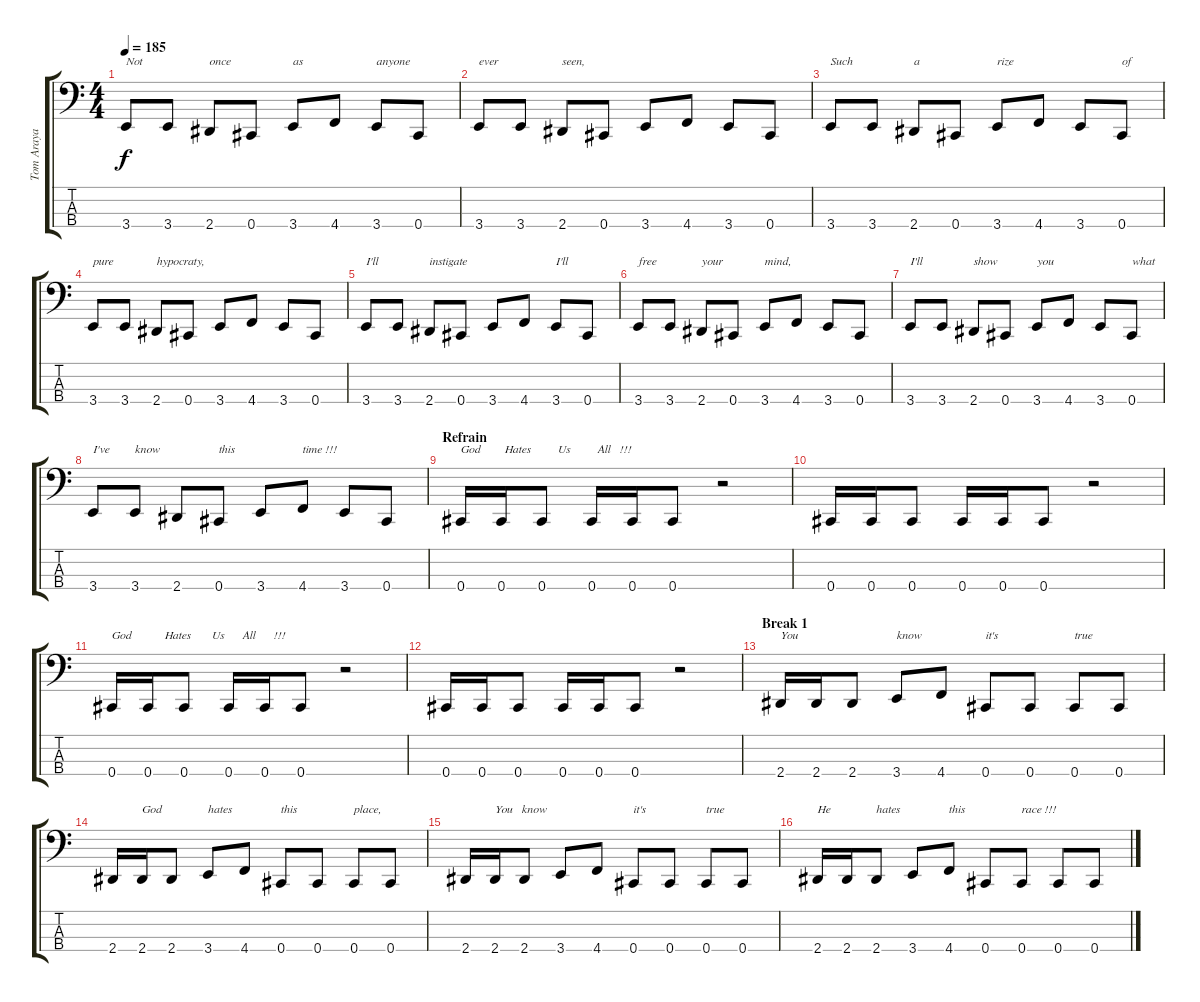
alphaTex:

\track ("Tom Araya - Vocals/Bass" "Tom Araya ") {instrument electricbasspick}
\staff {score tabs}
\tuning (E2 B1 Gb1 Db1) {hide}
\ts (4 4)
\tempo 185
\clef f4
\ks c
3.4.8{txt "Not" dy f} 3.4.8 2.4.8{txt "once"} 0.4.8 3.4.8{txt "as"} 4.4.8 3.4.8{txt "anyone"} 0.4.8 |
3.4.8{txt "ever"} 3.4.8 2.4.8{txt "seen,"} 0.4.8 3.4.8 4.4.8 3.4.8 0.4.8 |
3.4.8{txt "Such"} 3.4.8 2.4.8{txt "a"} 0.4.8 3.4.8{txt "rize"} 4.4.8 3.4.8 0.4.8{txt "of"} |
3.4.8{txt "pure"} 3.4.8 2.4.8{txt "hypocraty,"} 0.4.8 3.4.8 4.4.8 3.4.8 0.4.8 |
3.4.8{txt "I'll"} 3.4.8 2.4.8{txt "instigate"} 0.4.8 3.4.8 4.4.8 3.4.8{txt "I'll"} 0.4.8 |
3.4.8{txt "free"} 3.4.8 2.4.8{txt "your"} 0.4.8 3.4.8{txt "mind,"} 4.4.8 3.4.8 0.4.8 |
3.4.8{txt "I'll"} 3.4.8 2.4.8{txt "show"} 0.4.8 3.4.8{txt "you"} 4.4.8 3.4.8 0.4.8{txt "what"} |
3.4.8{txt "I've"} 3.4.8{txt "know"} 2.4.8 0.4.8{txt "this"} 3.4.8 4.4.8{txt "time !!!"} 3.4.8 0.4.8 |
\section ("" "Refrain")
0.4.16{txt "God        Hates         Us         All   !!!"} 0.4.16 0.4.8 0.4.16 0.4.16 0.4.8 r.2 |
0.4.16 0.4.16 0.4.8 0.4.16 0.4.16 0.4.8 r.2 |
0.4.16{txt "God           Hates       Us      All      !!!"} 0.4.16 0.4.8 0.4.16 0.4.16 0.4.8 r.2 |
0.4.16 0.4.16 0.4.8 0.4.16 0.4.16 0.4.8 r.2 |
\section ("" "Break 1")
2.4.16{txt "You"} 2.4.16 2.4.8 3.4.8{txt "know"} 4.4.8 0.4.8{txt "it's"} 0.4.8 0.4.8{txt "true"} 0.4.8 |
2.4.16 2.4.16{txt "God"} 2.4.8 3.4.8{txt "hates"} 4.4.8 0.4.8{txt "this"} 0.4.8 0.4.8{txt "place,"} 0.4.8 |
2.4.16 2.4.16{txt "You   know"} 2.4.8 3.4.8 4.4.8 0.4.8{txt "it's"} 0.4.8 0.4.8{txt "true"} 0.4.8 |
2.4.16{txt "He"} 2.4.16 2.4.8{txt "hates"} 3.4.8 4.4.8{txt "this"} 0.4.8 0.4.8{txt "race !!!"} 0.4.8 0.4.8
